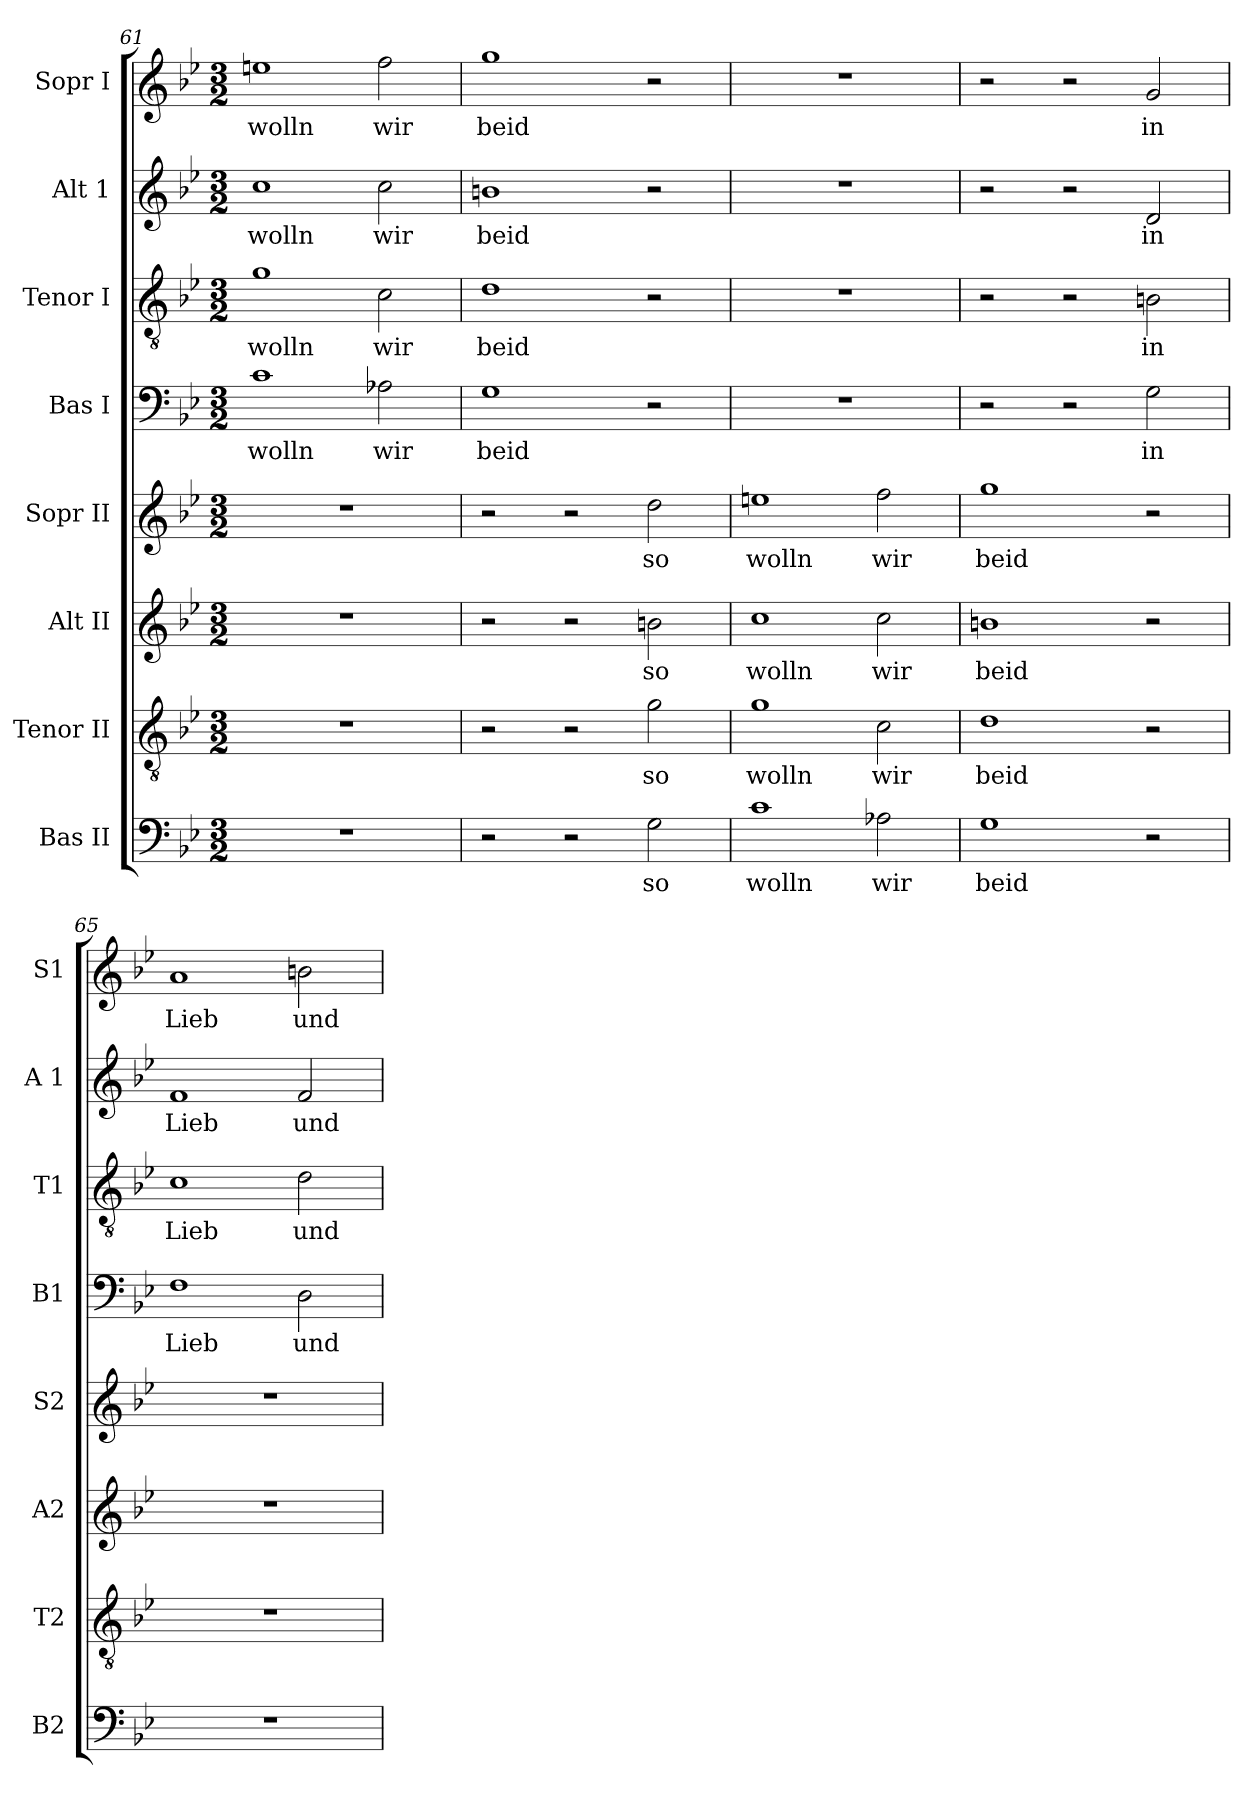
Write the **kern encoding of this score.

**kern	**text	**kern	**text	**kern	**text	**kern	**text	**kern	**text	**kern	**text	**kern	**text	**kern	**text
*part8	*part8	*part7	*part7	*part6	*part6	*part5	*part5	*part4	*part4	*part3	*part3	*part2	*part2	*part1	*part1
*staff8	*staff8	*staff7	*staff7	*staff6	*staff6	*staff5	*staff5	*staff4	*staff4	*staff3	*staff3	*staff2	*staff2	*staff1	*staff1
*I"Bas II	*	*I"Tenor II	*	*I"Alt II	*	*I"Sopr II	*	*I"Bas I	*	*I"Tenor I	*	*I"Alt 1	*	*I"Sopr I	*
*I'B2	*	*I'T2	*	*I'A2	*	*I'S2	*	*I'B1	*	*I'T1	*	*I'A 1	*	*I'S1	*
*clefF4	*	*clefGv2	*	*clefG2	*	*clefG2	*	*clefF4	*	*clefGv2	*	*clefG2	*	*clefG2	*
*k[b-e-]	*	*k[b-e-]	*	*k[b-e-]	*	*k[b-e-]	*	*k[b-e-]	*	*k[b-e-]	*	*k[b-e-]	*	*k[b-e-]	*
*B-:	*	*B-:	*	*B-:	*	*B-:	*	*B-:	*	*B-:	*	*B-:	*	*B-:	*
*M3/2	*	*M3/2	*	*M3/2	*	*M3/2	*	*M3/2	*	*M3/2	*	*M3/2	*	*M3/2	*
=61	=61	=61	=61	=61	=61	=61	=61	=61	=61	=61	=61	=61	=61	=61	=61
!	!	!	!	!	!	!	!	!	!LO:LY:b	!	!LO:LY:b	!	!LO:LY:b	!	!LO:LY:b
1.r	.	1.r	.	1.r	.	1.r	.	1c	wolln	1g	wolln	1cc	wolln	1een	wolln
!	!	!	!	!	!	!	!	!	!LO:LY:b	!	!LO:LY:b	!	!LO:LY:b	!	!LO:LY:b
.	.	.	.	.	.	.	.	2A-X\	wir	2c\	wir	2cc\	wir	2ff\	wir
!!LO:PB:g=z
=62	=62	=62	=62	=62	=62	=62	=62	=62	=62	=62	=62	=62	=62	=62	=62
!	!	!	!	!	!	!	!	!	!LO:LY:b	!	!LO:LY:b	!	!LO:LY:b	!	!LO:LY:b
2r	.	2r	.	2r	.	2r	.	1G	beid	1d	beid	1bn	beid	1gg	beid
2r	.	2r	.	2r	.	2r	.	.	.	.	.	.	.	.	.
!	!LO:LY:b	!	!LO:LY:b	!	!LO:LY:b	!	!LO:LY:b	!	!	!	!	!	!	!	!
2G\	so	2g\	so	2bn\	so	2dd\	so	2r	.	2r	.	2r	.	2r	.
=63	=63	=63	=63	=63	=63	=63	=63	=63	=63	=63	=63	=63	=63	=63	=63
!	!LO:LY:b	!	!LO:LY:b	!	!LO:LY:b	!	!LO:LY:b	!	!	!	!	!	!	!	!
1c	wolln	1g	wolln	1cc	wolln	1een	wolln	1.r	.	1.r	.	1.r	.	1.r	.
!	!LO:LY:b	!	!LO:LY:b	!	!LO:LY:b	!	!LO:LY:b	!	!	!	!	!	!	!	!
2A-X\	wir	2c\	wir	2cc\	wir	2ff\	wir	.	.	.	.	.	.	.	.
=64	=64	=64	=64	=64	=64	=64	=64	=64	=64	=64	=64	=64	=64	=64	=64
!	!LO:LY:b	!	!LO:LY:b	!	!LO:LY:b	!	!LO:LY:b	!	!	!	!	!	!	!	!
1G	beid	1d	beid	1bn	beid	1gg	beid	2r	.	2r	.	2r	.	2r	.
.	.	.	.	.	.	.	.	2r	.	2r	.	2r	.	2r	.
!	!	!	!	!	!	!	!	!	!LO:LY:b	!	!LO:LY:b	!	!LO:LY:b	!	!LO:LY:b
2r	.	2r	.	2r	.	2r	.	2G\	in	2Bn\	in	2d/	in	2g/	in
=65	=65	=65	=65	=65	=65	=65	=65	=65	=65	=65	=65	=65	=65	=65	=65
!	!	!	!	!	!	!	!	!	!LO:LY:b	!	!LO:LY:b	!	!LO:LY:b	!	!LO:LY:b
1.r	.	1.r	.	1.r	.	1.r	.	1F	Lieb	1c	Lieb	1f	Lieb	1a	Lieb
!	!	!	!	!	!	!	!	!	!LO:LY:b	!	!LO:LY:b	!	!LO:LY:b	!	!LO:LY:b
.	.	.	.	.	.	.	.	2D\	und	2d\	und	2f/	und	2bn\	und
=	=	=	=	=	=	=	=	=	=	=	=	=	=	=	=
*-	*-	*-	*-	*-	*-	*-	*-	*-	*-	*-	*-	*-	*-	*-	*-
